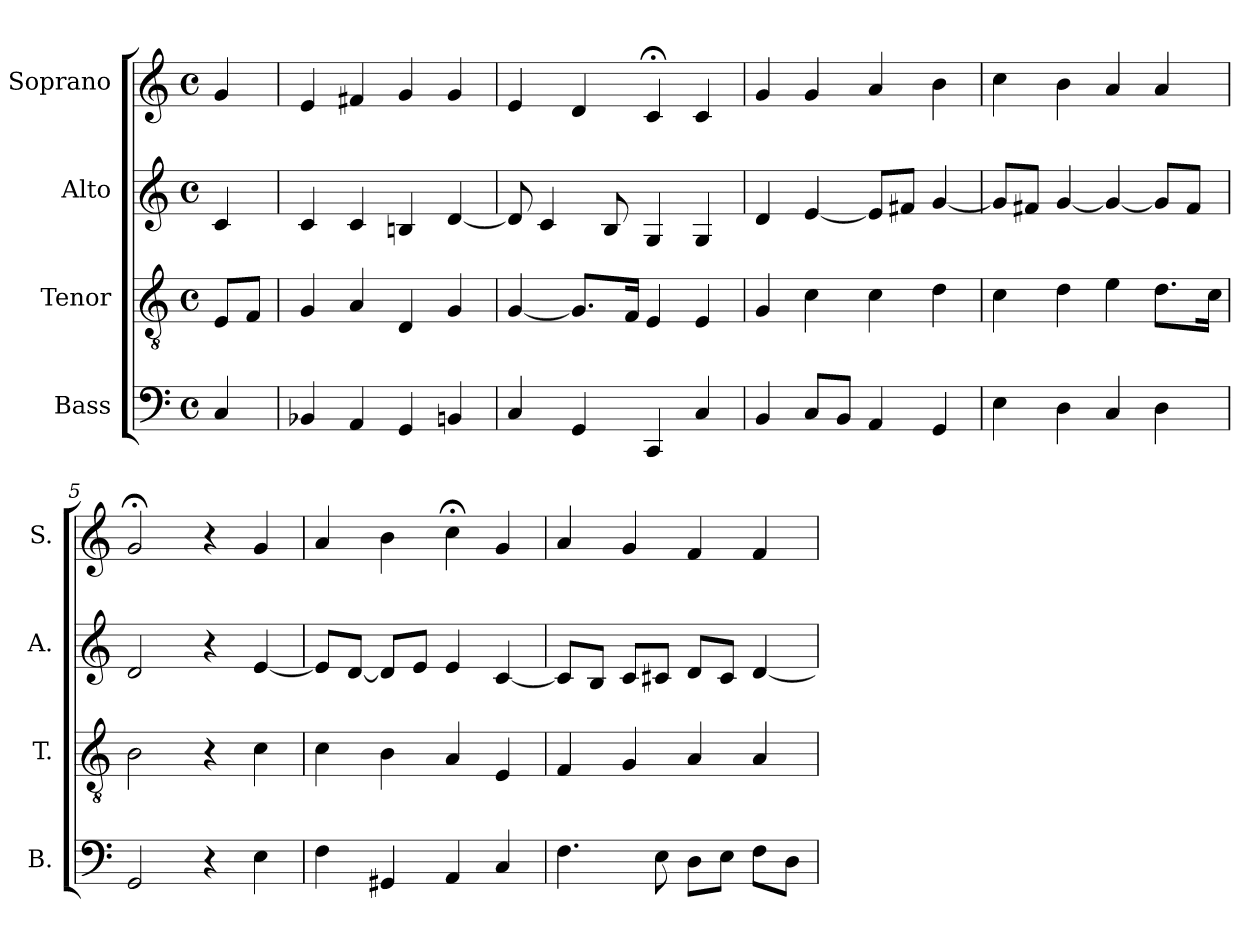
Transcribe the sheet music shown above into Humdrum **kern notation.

**kern	**kern	**kern	**kern
*part4	*part3	*part2	*part1
*staff4	*staff3	*staff2	*staff1
*I"Bass	*I"Tenor	*I"Alto	*I"Soprano
*I'B.	*I'T.	*I'A.	*I'S.
*clefF4	*clefGv2	*clefG2	*clefG2
*k[]	*k[]	*k[]	*k[]
*C:	*C:	*C:	*C:
*M4/4	*M4/4	*M4/4	*M4/4
*met(c)	*met(c)	*met(c)	*met(c)
=	=	=	=
4C/	8E/L	4c/	4g/
.	8F/J	.	.
=1	=1	=1	=1
4BB-X/	4G/	4c/	4e/
4AA/	4A/	4c/	4f#X/
4GG/	4D/	4Bn/	4g/
4BBn/	4G/	[4d/	4g/
=2	=2	=2	=2
4C/	[4G/	8d/]	4e/
.	.	4c/	.
4GG/	8.G/L]	.	4d/
.	.	8B/	.
.	16F/Jk	.	.
4CC/	4E/	4G/	4c;</
4C/	4E/	4G/	4c/
=3	=3	=3	=3
4BB/	4G/	4d/	4g/
8C/L	4c\	[4e/	4g/
8BB/J	.	.	.
4AA/	4c\	8e/L]	4a/
.	.	8f#X/J	.
4GG/	4d\	[4g/	4b\
=4	=4	=4	=4
4E\	4c\	8g/L]	4cc\
.	.	8f#X/J	.
4D\	4d\	[4g/	4b\
4C/	4e\	4g/_	4a/
4D\	8.d\L	8g/L]	4a/
.	.	8f#/J	.
.	16c\Jk	.	.
=5	=5	=5	=5
2GG/	2B\	2d/	2g;</
4r	4r	4r	4r
4E\	4c\	[4e/	4g/
!!LO:LB:g=z
=6	=6	=6	=6
4F\	4c\	8e/L]	4a/
.	.	[8d/J	.
4GG#X/	4B\	8d/L]	4b\
.	.	8e/J	.
4AA/	4A/	4e/	4cc;<\
4C/	4E/	[4c/	4g/
=7	=7	=7	=7
4.F\	4F/	8c/L]	4a/
.	.	8B/J	.
.	4G/	8c/L	4g/
8E\	.	8c#X/J	.
8D\L	4A/	8d/L	4f/
8E\J	.	8c#/J	.
8F\L	4A/	[4d/	4f/
8D\J	.	.	.
=	=	=	=
*-	*-	*-	*-
